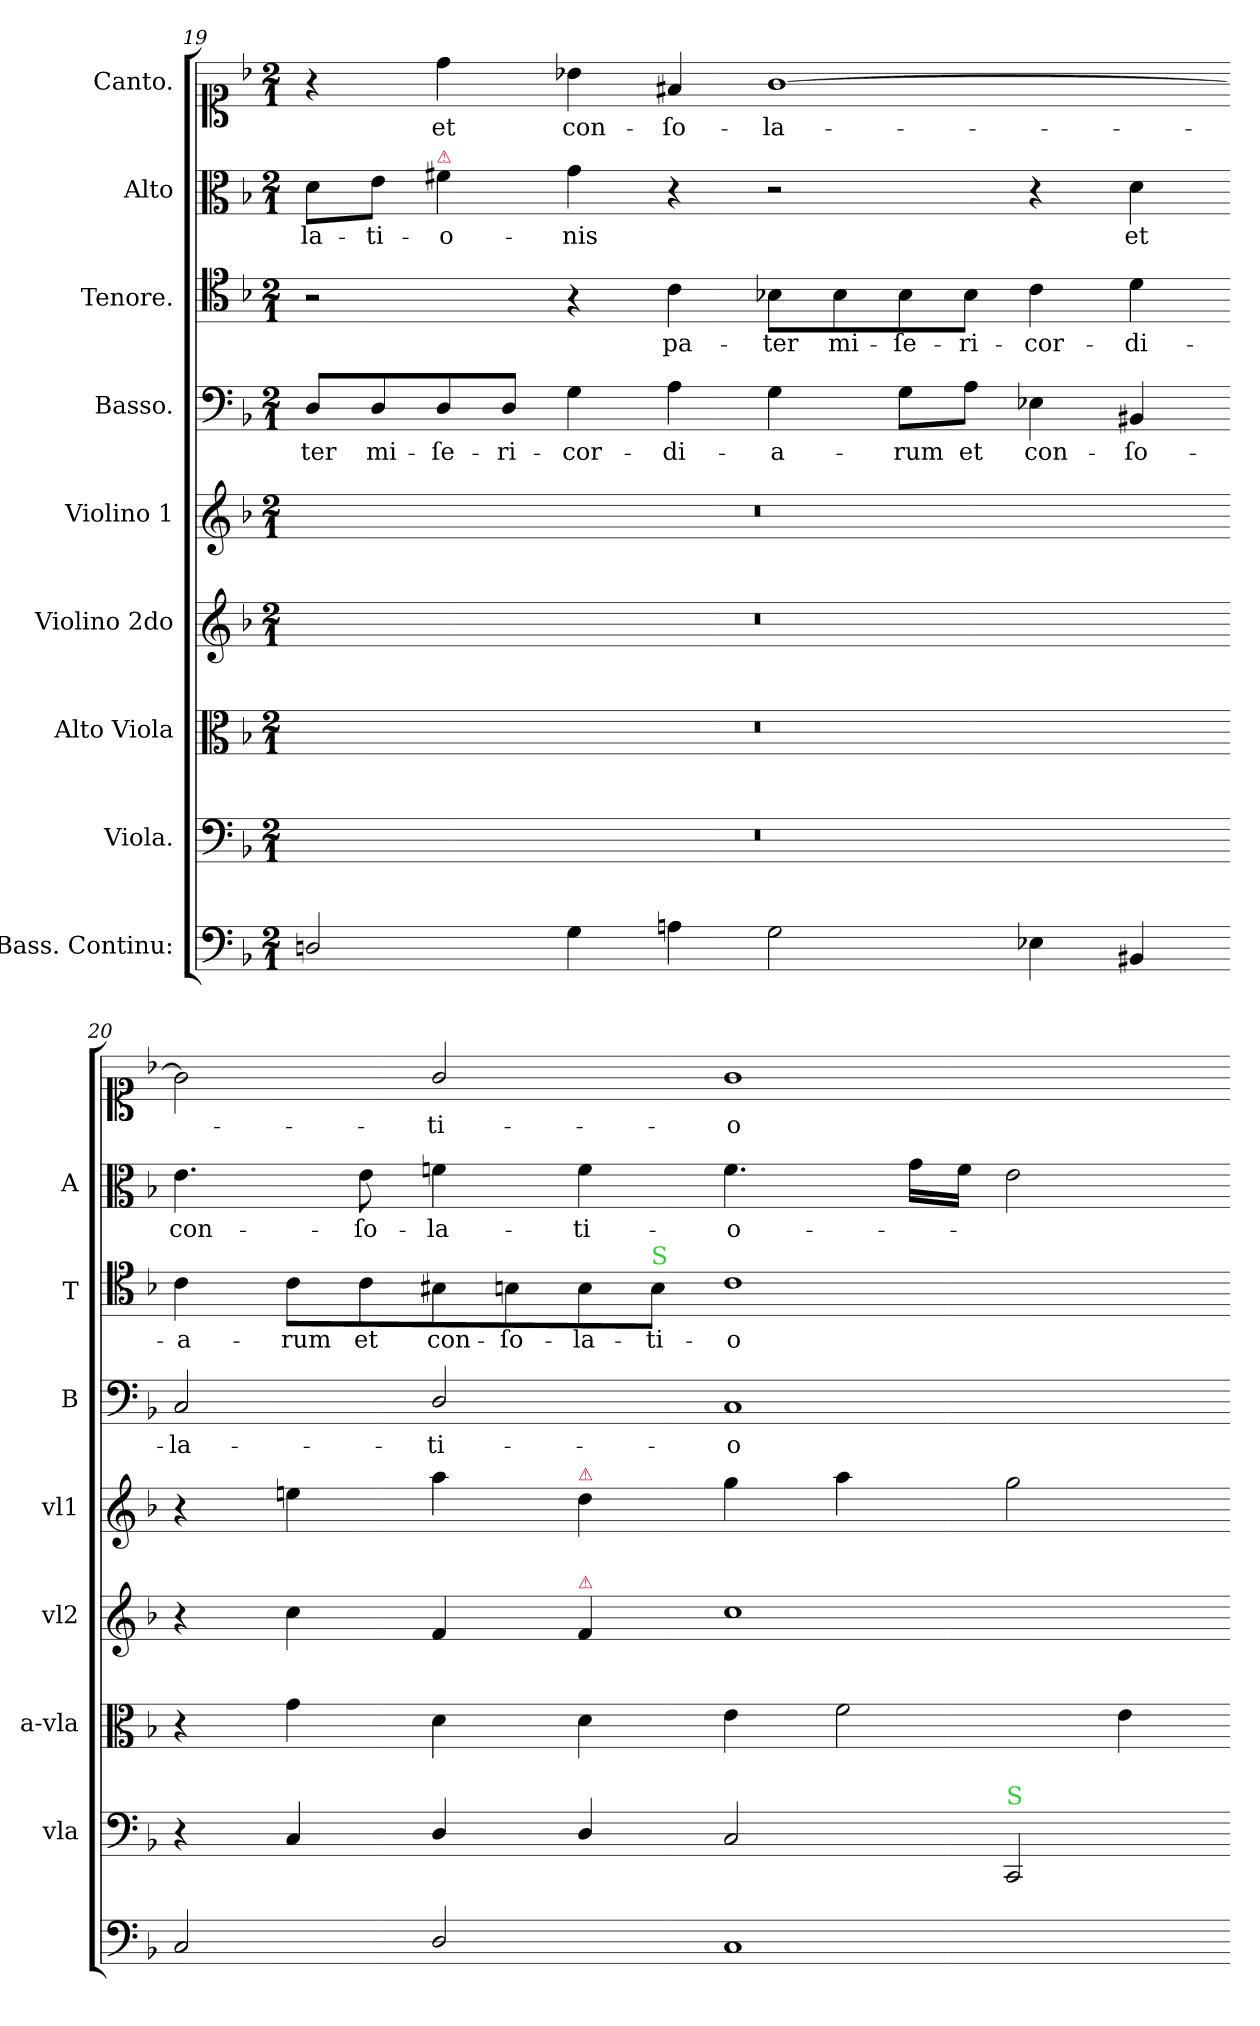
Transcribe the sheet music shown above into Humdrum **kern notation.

**kern	**kern	**kern	**kern	**kern	**kern	**text	**kern	**text	**kern	**text	**kern	**text
*part9	*part8	*part7	*part6	*part5	*part4	*part4	*part3	*part3	*part2	*part2	*part1	*part1
*staff9	*staff8	*staff7	*staff6	*staff5	*staff4	*staff4	*staff3	*staff3	*staff2	*staff2	*staff1	*staff1
*I"Bass. Continu:	*I"Viola.	*I"Alto Viola	*I"Violino 2do	*I"Violino 1	*I"Basso.	*	*I"Tenore.	*	*I"Alto	*	*I"Canto.	*
*	*I'vla	*I'a-vla	*I'vl2	*I'vl1	*I'B	*	*I'T	*	*I'A	*	*	*
*clefF4	*clefF4	*clefC3	*clefG2	*clefG2	*clefF4	*	*clefC4	*	*clefC3	*	*clefC1	*
*k[b-]	*k[b-]	*k[b-]	*k[b-]	*k[b-]	*k[b-]	*	*k[b-]	*	*k[b-]	*	*k[b-]	*
*M2/1	*M2/1	*M2/1	*M2/1	*M2/1	*M2/1	*	*M2/1	*	*M2/1	*	*M2/1	*
=19	=19	=19	=19	=19	=19	=19	=19	=19	=19	=19	=19	=19
2Dn/	0r	0r	0r	0r	8D/L	-ter	2r	.	8d\L	-la-	4r	.
.	.	.	.	.	8D/	mi-	.	.	8e\J	-ti-	.	.
!	!	!	!	!	!	!	!	!	!LO:TX:a:color=crimson:t=⚠	!	!	!
.	.	.	.	.	8D/	-ſe-	.	.	4f#X\	-o-	4dd\	et
.	.	.	.	.	8D/J	-ri-	.	.	.	.	.	.
4G\	.	.	.	.	4G\	-cor-	4r	.	4g\	-nis	4b-X\	con-
4An\	.	.	.	.	4A\	-di-	4c\	pa-	4r	.	4f#X/	-ſo-
2G\	.	.	.	.	4G\	-a-	8B-X\L	-ter	2r	.	[1g	-la-
.	.	.	.	.	.	.	8B-\	mi-	.	.	.	.
.	.	.	.	.	8G\L	-rum	8B-\	-ſe-	.	.	.	.
.	.	.	.	.	8A\J	et	8B-\J	-ri-	.	.	.	.
4E-X\	.	.	.	.	4E-X\	con-	4c\	-cor-	4r	.	.	.
4BB#X/	.	.	.	.	4BB#X/	-ſo-	4d\	-di-	4d\	et	.	.
=20-	=20-	=20-	=20-	=20-	=20-	=20-	=20-	=20-	=20-	=20-	=20-	=20-
2C/	4r	4r	4r	4r	2C/	-la-	4c\	-a-	4.e\	con-	2g]	.
.	4C/	4g\	4cc\	4een\	.	.	8c\L	-rum	.	.	.	.
.	.	.	.	.	.	.	8c\	et	8e\	-ſo-	.	.
2D/	4D/	4d\	4f/	4aa\	2D/	-ti-	8B#X\	con-	4fn\	-la-	2g/	-ti-
.	.	.	.	.	.	.	8Bn\	-ſo-	.	.	.	.
!	!	!	!	!LO:TX:a:color=crimson:t=⚠	!	!	!	!	!	!	!	!
!	!	!	!LO:TX:a:color=crimson:t=⚠	!	!	!	!	!	!	!	!	!
.	4D/	4d\	4f/	4dd\	.	.	8B\	-la-	4f\	-ti-	.	.
!	!	!	!	!	!	!	!LO:TX:a:color=limegreen:t=S	!	!	!	!	!
.	.	.	.	.	.	.	8B\J	-ti-	.	.	.	.
1C	2C/	4e\	1cc	4gg\	1C	-o-	1c	-o-	4.f\	-o-	1g	-o-
.	.	2f\	.	4aa\	.	.	.	.	.	.	.	.
.	.	.	.	.	.	.	.	.	16g\LL	.	.	.
.	.	.	.	.	.	.	.	.	16f\JJ	.	.	.
!	!LO:TX:a:color=limegreen:t=S	!	!	!	!	!	!	!	!	!	!	!
.	2CC/	.	.	2gg\	.	.	.	.	2e\	.	.	.
.	.	4e\	.	.	.	.	.	.	.	.	.	.
=-	=-	=-	=-	=-	=-	=-	=-	=-	=-	=-	=-	=-
*-	*-	*-	*-	*-	*-	*-	*-	*-	*-	*-	*-	*-
